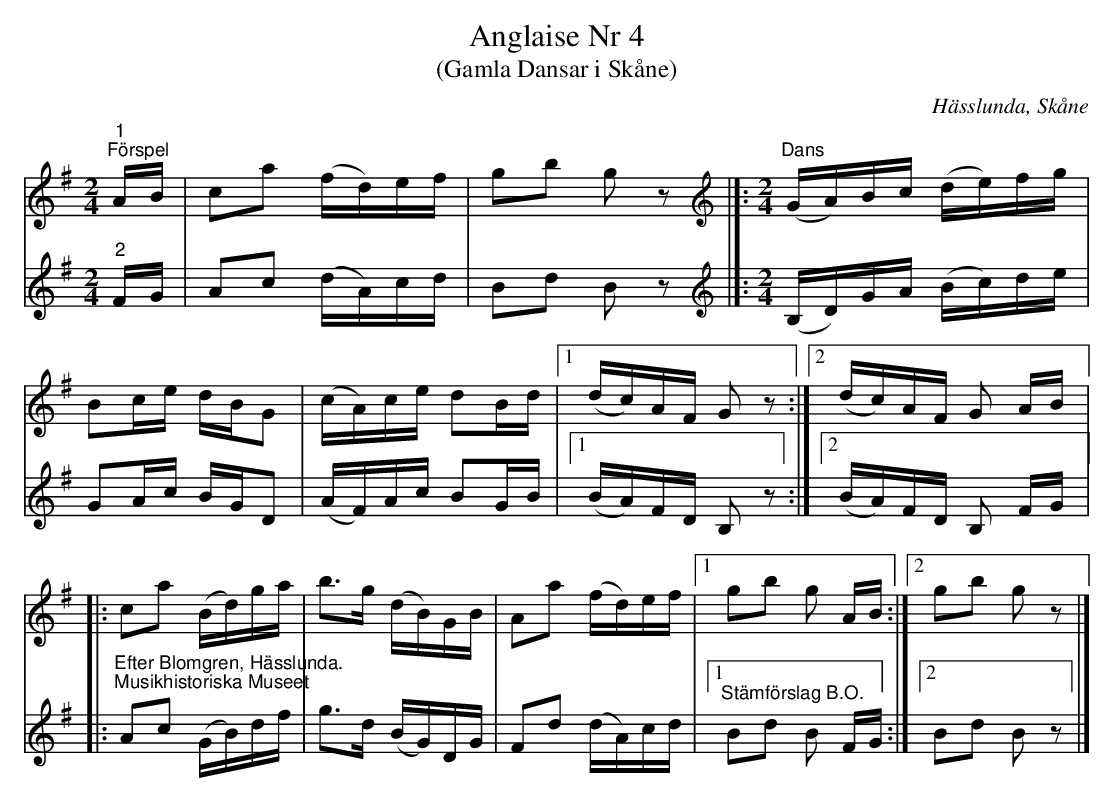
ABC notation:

X:1
T:Anglaise Nr 4
T:(Gamla Dansar i Skåne)
O:Hässlunda, Skåne
L:1/16
M:2/4
K:G
V:1
"^1""^Förspel" AB | c2a2 (fd)ef | g2b2 g2 z2 |]:[K:G][M:2/4][K:treble]"^Dans" (GA)Bc (de)fg |
B2ce dBG2 | (cA)ce d2Bd |1 (dc)AF G2 z2 :|2 (dc)AF G2 AB |:
c2a2 (Bd)ga | b2>g2 (dB)GB | A2a2 (fd)ef |1 g2b2 g2 AB :|2 g2b2 g2 z2 |]
V:2
"^2" FG | A2c2 (dA)cd | B2d2 B2 z2 |]:[K:G][M:2/4][K:treble] (B,D)GA (Bc)de | G2Ac BGD2 |
(AF)Ac B2GB |1 (BA)FD B,2 z2 :|2 (BA)FD B,2 FG |:
"^Efter Blomgren, Hässlunda.""^Musikhistoriska Museet" A2c2 (GB)df | g2>d2 (BG)DG | F2d2 (dA)cd |1 "^Stämförslag B.O." B2d2 B2 FG :|2 B2d2 B2 z2 |]
